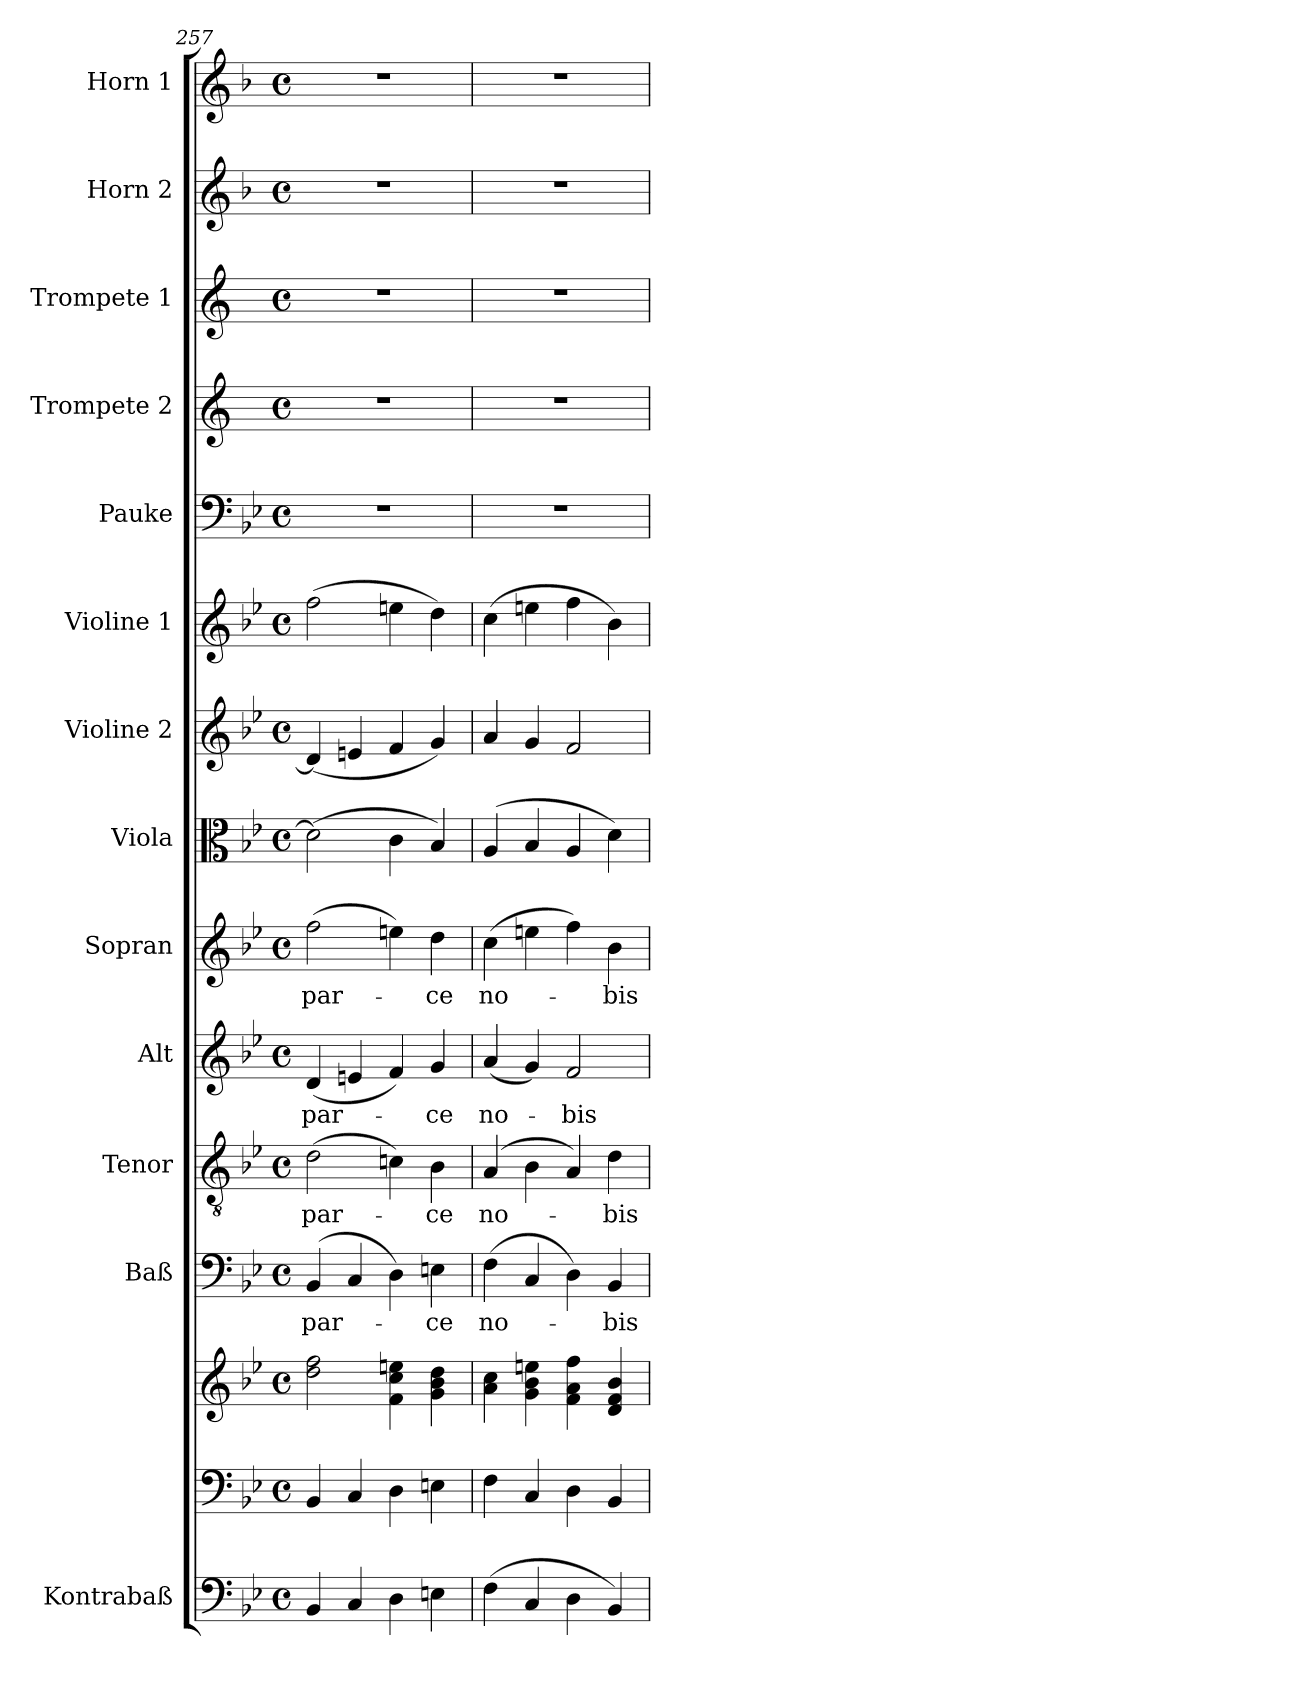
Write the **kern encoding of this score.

**kern	**kern	**kern	**kern	**text	**kern	**text	**kern	**text	**kern	**text	**kern	**kern	**kern	**kern	**kern	**kern	**kern	**kern
*part14	*part13	*part13	*part12	*part12	*part11	*part11	*part10	*part10	*part9	*part9	*part8	*part7	*part6	*part5	*part4	*part3	*part2	*part1
*staff15	*staff14	*staff13	*staff12	*staff12	*staff11	*staff11	*staff10	*staff10	*staff9	*staff9	*staff8	*staff7	*staff6	*staff5	*staff4	*staff3	*staff2	*staff1
*I"Kontrabaß	*	*	*I"Baß	*	*I"Tenor	*	*I"Alt	*	*I"Sopran	*	*I"Viola	*I"Violine 2	*I"Violine 1	*I"Pauke	*I"Trompete 2	*I"Trompete 1	*I"Horn 2	*I"Horn 1
*I'Kb.	*	*	*	*	*	*	*	*	*	*	*I'Vla.	*I'Vl. 2	*I'Vl. 1	*	*I'Tr. 2	*I'Tr. 1	*I'Hr. 2	*I'Hr. 1
*clefF4	*clefF4	*clefG2	*clefF4	*	*clefGv2	*	*clefG2	*	*clefG2	*	*clefC3	*clefG2	*clefG2	*clefF4	*clefG2	*clefG2	*clefG2	*clefG2
*ITrd7c12	*	*	*	*	*	*	*	*	*	*	*	*	*	*	*ITrd1c2	*ITrd1c2	*ITrd4c7	*ITrd4c7
*k[b-e-]	*k[b-e-]	*k[b-e-]	*k[b-e-]	*	*k[b-e-]	*	*k[b-e-]	*	*k[b-e-]	*	*k[b-e-]	*k[b-e-]	*k[b-e-]	*k[b-e-]	*k[b-e-]	*k[b-e-]	*k[b-e-]	*k[b-e-]
*B-:	*B-:	*B-:	*B-:	*	*B-:	*	*B-:	*	*B-:	*	*B-:	*B-:	*B-:	*B-:	*B-:	*B-:	*B-:	*B-:
*M4/4	*M4/4	*M4/4	*M4/4	*	*M4/4	*	*M4/4	*	*M4/4	*	*M4/4	*M4/4	*M4/4	*M4/4	*M4/4	*M4/4	*M4/4	*M4/4
*met(c)	*met(c)	*met(c)	*met(c)	*	*met(c)	*	*met(c)	*	*met(c)	*	*met(c)	*met(c)	*met(c)	*met(c)	*met(c)	*met(c)	*met(c)	*met(c)
=257	=257	=257	=257	=257	=257	=257	=257	=257	=257	=257	=257	=257	=257	=257	=257	=257	=257	=257
!	!	!	!	!LO:LY:b	!	!LO:LY:b	!	!LO:LY:b	!	!LO:LY:b	!	!	!	!	!	!	!	!
4BBB-/	4BB-/	2dd\ 2ff\	(>4BB-/	par-	(>2d\	par-	(<4d/	par-	(>2ff\	par-	(>2d\]	(<4d/]	(>2ff\	1r	1r	1r	1r	1r
4CC/	4C/	.	4C/	.	.	.	4en/	.	.	.	.	4en/	.	.	.	.	.	.
4DD\	4D\	4f\ 4cc\ 4een\	4D\)	.	4cn\)	.	4f/)	.	4een\)	.	4c\	4f/	4een\	.	.	.	.	.
!	!	!	!	!LO:LY:b	!	!LO:LY:b	!	!LO:LY:b	!	!LO:LY:b	!	!	!	!	!	!	!	!
4EEn\	4En\	4g\ 4b-\ 4dd\	4En\	-ce	4B-\	-ce	4g/	-ce	4dd\	-ce	4B-/)	4g/)	4dd\)	.	.	.	.	.
=258	=258	=258	=258	=258	=258	=258	=258	=258	=258	=258	=258	=258	=258	=258	=258	=258	=258	=258
!	!	!	!	!LO:LY:b	!	!LO:LY:b	!	!LO:LY:b	!	!LO:LY:b	!	!	!	!	!	!	!	!
(>4FF\	4F\	4a\ 4cc\	(>4F\	no-	(4A/	no-	(<4a/	no-	(>4cc\	no-	(>4A/	4a/	(>4cc\	1r	1r	1r	1r	1r
4CC/	4C/	4g\ 4b-\ 4een\	4C/	.	4B-\	.	4g/)	.	4een\	.	4B-/	4g/	4een\	.	.	.	.	.
!	!	!	!	!	!	!	!	!LO:LY:b	!	!	!	!	!	!	!	!	!	!
4DD\	4D\	4f\ 4a\ 4ff\	4D\)	.	4A/)	.	2f/	-bis	4ff\)	.	4A/	2f/	4ff\	.	.	.	.	.
!	!	!	!	!LO:LY:b	!	!LO:LY:b	!	!	!	!LO:LY:b	!	!	!	!	!	!	!	!
4BBB-/)	4BB-/	4d/ 4f/ 4b-/	4BB-/	-bis	4d\	-bis	.	.	4b-\	-bis	4d\)	.	4b-\)	.	.	.	.	.
=	=	=	=	=	=	=	=	=	=	=	=	=	=	=	=	=	=	=
*-	*-	*-	*-	*-	*-	*-	*-	*-	*-	*-	*-	*-	*-	*-	*-	*-	*-	*-
